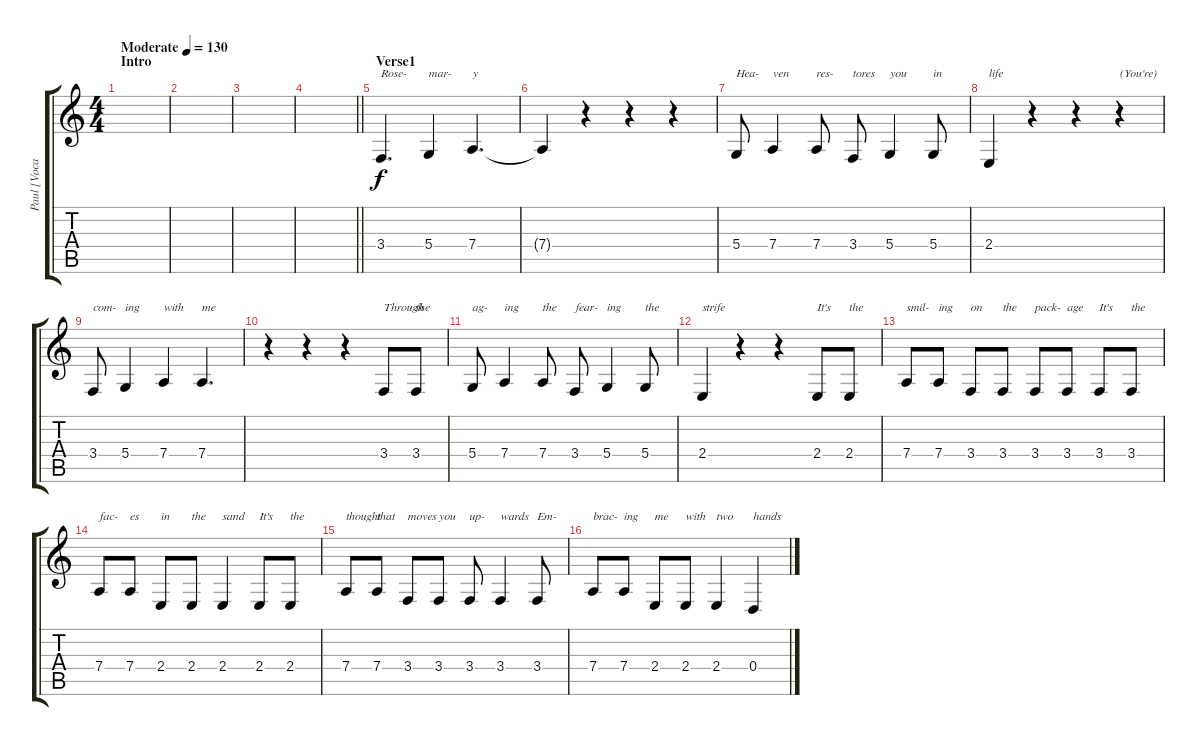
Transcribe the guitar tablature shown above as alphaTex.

\track ("Paul [Vocals]" "Paul [Voca") {instrument baritonesax}
\staff {score tabs}
\tuning (E4 B3 G3 D3 A2 E2) {hide}
\ts (4 4)
\section ("" "Intro")
\tempo (130 "Moderate")
\clef g2
\ks c
|
|
|
\barLineRight lightlight
|
\section ("" "Verse1")
3.4.4{d txt "Rose-"} 5.4.4{txt "mar-"} 7.4.4{d txt "y"} |
7.4{t}.4 r.4 r.4 r.4 |
5.4.8{txt "Hea-"} 7.4.4{txt "ven"} 7.4.8{txt "res-"} 3.4.8{txt "tores"} 5.4.4{txt "you"} 5.4.8{txt "in"} |
2.4.4{txt "life"} r.4 r.4 r.4{txt "(You're)"} |
3.4.8{txt "com-"} 5.4.4{txt "ing"} 7.4.4{txt "with"} 7.4.4{d txt "me"} |
r.4 r.4 r.4 3.4.8{txt "Through"} 3.4.8{txt "the"} |
5.4.8{txt "ag-"} 7.4.4{txt "ing"} 7.4.8{txt "the"} 3.4.8{txt "fear-"} 5.4.4{txt "ing"} 5.4.8{txt "the"} |
2.4.4{txt "strife"} r.4 r.4 2.4.8{txt "It's"} 2.4.8{txt "the"} |
7.4.8{txt "smil-"} 7.4.8{txt "ing"} 3.4.8{txt "on"} 3.4.8{txt "the"} 3.4.8{txt "pack-"} 3.4.8{txt "age"} 3.4.8{txt "It's"} 3.4.8{txt "the"} |
7.4.8{txt "fac-"} 7.4.8{txt "es"} 2.4.8{txt "in"} 2.4.8{txt "the"} 2.4.4{txt "sand"} 2.4.8{txt "It's"} 2.4.8{txt "the"} |
7.4.8{txt "thought"} 7.4.8{txt "that"} 3.4.8{txt "moves"} 3.4.8{txt "you"} 3.4.8{txt "up-"} 3.4.4{txt "wards"} 3.4.8{txt "Em-"} |
7.4.8{txt "brac-"} 7.4.8{txt "ing"} 2.4.8{txt "me"} 2.4.8{txt "with"} 2.4.4{txt "two"} 0.4.4{txt "hands"}
